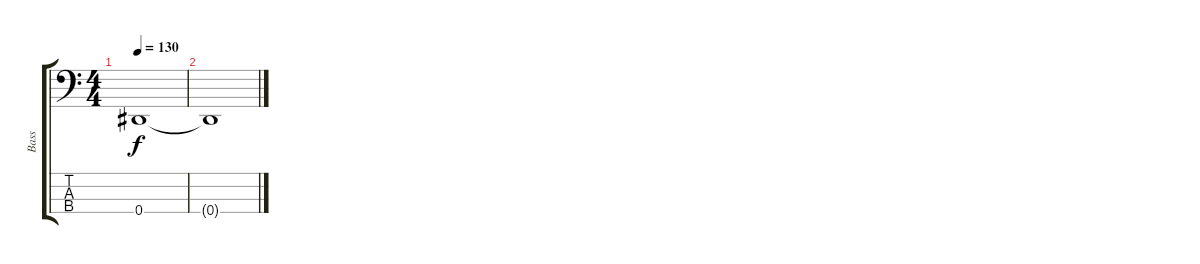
\track ("Bass" "Bass") {instrument electricbassfinger}
\staff {score tabs}
\tuning (Gb2 Db2 Ab1 Eb1) {hide}
\ts (4 4)
\tempo 130
\clef f4
\ks c
0.4{t}.1{dy f} |
0.4{t}.1
